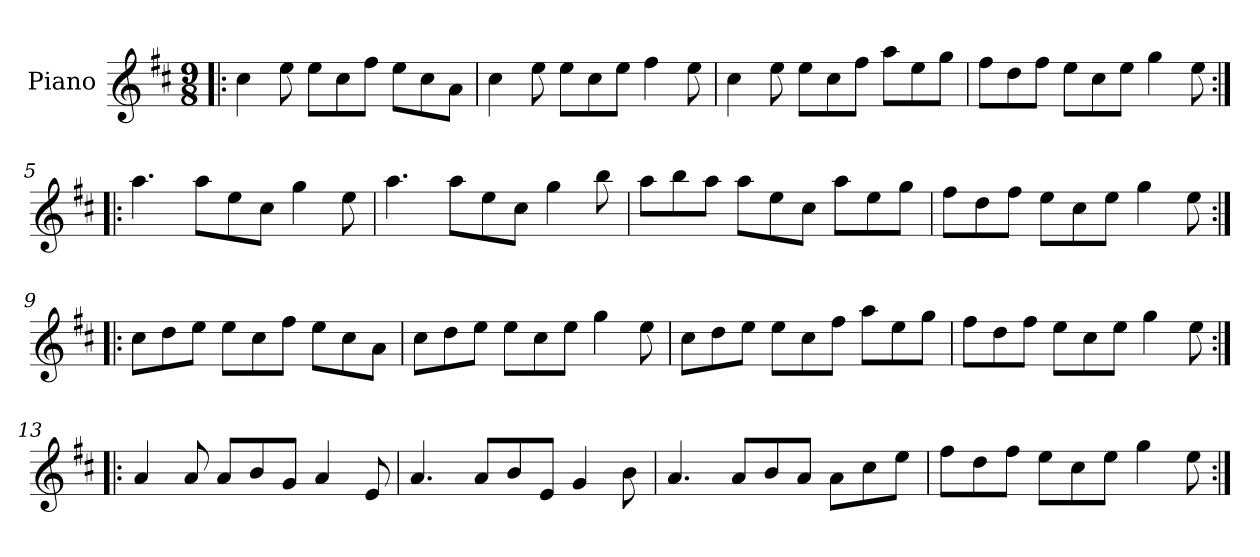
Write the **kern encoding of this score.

**kern
*part1
*staff1
*I"Piano
*I'Pno
*clefG2
*k[f#c#]
*A:mix
*M9/8
*MM180
=1!|:
4cc#\
8ee\
8ee\L
8cc#\
8ff#\J
8ee\L
8cc#\
8a\J
=2
4cc#\
8ee\
8ee\L
8cc#\
8ee\J
4ff#\
8ee\
=3
4cc#\
8ee\
8ee\L
8cc#\
8ff#\J
8aa\L
8ee\
8gg\J
=4
8ff#\L
8dd\
8ff#\J
8ee\L
8cc#\
8ee\J
4gg\
8ee\
!!LO:LB:g=z
=5:|!|:
4.aa\
8aa\L
8ee\
8cc#\J
4gg\
8ee\
=6
4.aa\
8aa\L
8ee\
8cc#\J
4gg\
8bb\
=7
8aa\L
8bb\
8aa\J
8aa\L
8ee\
8cc#\J
8aa\L
8ee\
8gg\J
=8
8ff#\L
8dd\
8ff#\J
8ee\L
8cc#\
8ee\J
4gg\
8ee\
!!LO:LB:g=z
=9:|!|:
8cc#\L
8dd\
8ee\J
8ee\L
8cc#\
8ff#\J
8ee\L
8cc#\
8a\J
=10
8cc#\L
8dd\
8ee\J
8ee\L
8cc#\
8ee\J
4gg\
8ee\
=11
8cc#\L
8dd\
8ee\J
8ee\L
8cc#\
8ff#\J
8aa\L
8ee\
8gg\J
=12
8ff#\L
8dd\
8ff#\J
8ee\L
8cc#\
8ee\J
4gg\
8ee\
!!LO:LB:g=z
=13:|!|:
4a/
8a/
8a/L
8b/
8g/J
4a/
8e/
=14
4.a/
8a/L
8b/
8e/J
4g/
8b\
=15
4.a/
8a/L
8b/
8a/J
8a\L
8cc#\
8ee\J
=16
8ff#\L
8dd\
8ff#\J
8ee\L
8cc#\
8ee\J
4gg\
8ee\
=:|!
*-
